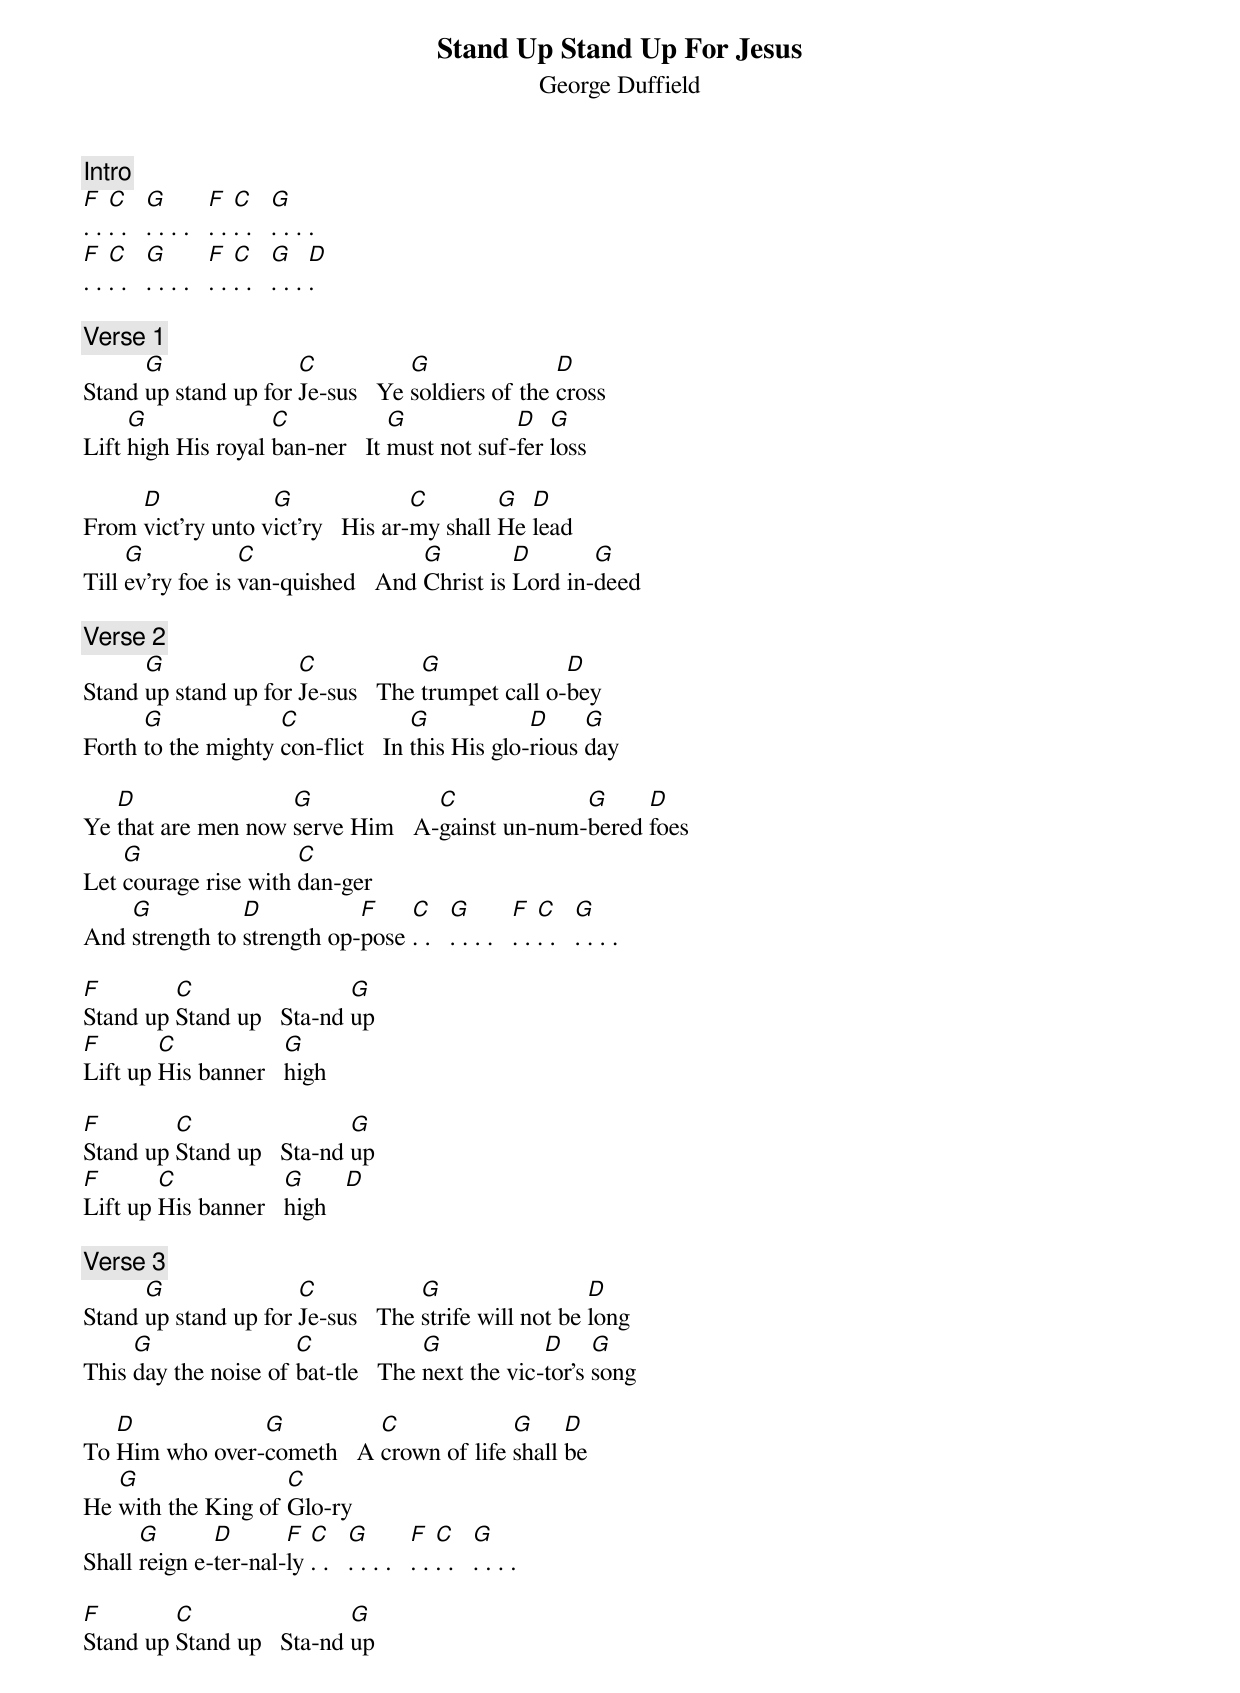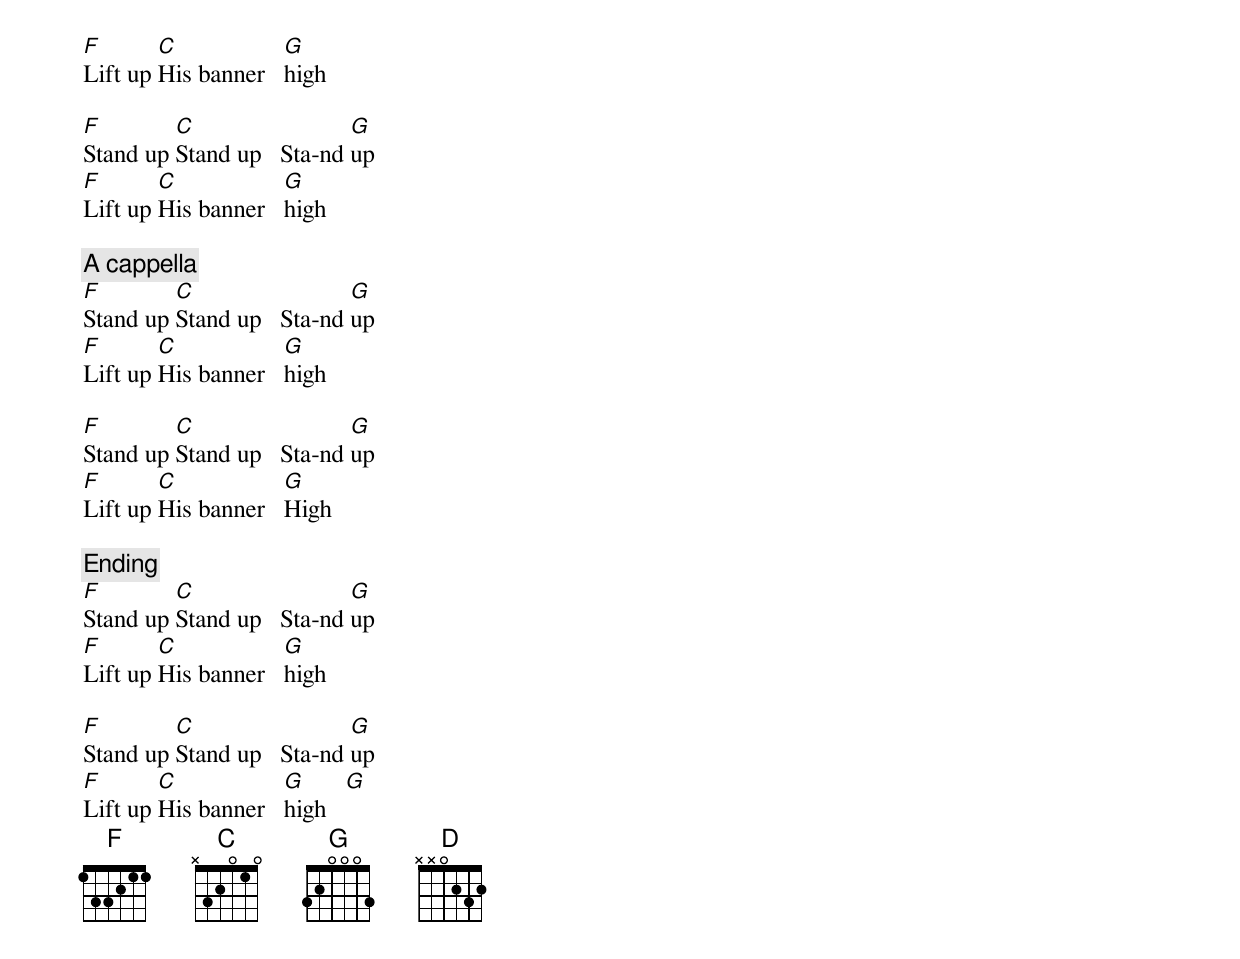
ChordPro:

{title:Stand Up Stand Up For Jesus}
{subtitle:George Duffield}
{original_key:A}
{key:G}
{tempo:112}
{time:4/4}
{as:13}
{c:Intro}
[F]. . [C]. .   [G]. . . .   [F]. . [C]. .   [G]. . . .
[F]. . [C]. .   [G]. . . .   [F]. . [C]. .   [G]. . . [D].

{c:Verse 1}
Stand [G]up stand up for [C]Je-sus   Ye [G]soldiers of the [D]cross
Lift [G]high His royal [C]ban-ner   It [G]must not suf-[D]fer [G]loss

From [D]vict'ry unto v[G]ict'ry   His ar-[C]my shall [G]He [D]lead
Till [G]ev'ry foe is [C]van-quished   And [G]Christ is [D]Lord in-[G]deed

{c:Verse 2}
Stand [G]up stand up for [C]Je-sus   The [G]trumpet call o-[D]bey
Forth [G]to the mighty [C]con-flict   In [G]this His glo-[D]rious [G]day

Ye [D]that are men now [G]serve Him   A-[C]gainst un-num-[G]bered [D]foes
Let [G]courage rise with [C]dan-ger
And [G]strength to [D]strength op-[F]pose [C]. .   [G]. . . .   [F]. . [C]. .   [G]. . . .

{sob}
[F]Stand up [C]Stand up   Sta-nd [G]up
[F]Lift up [C]His banner   [G]high

[F]Stand up [C]Stand up   Sta-nd [G]up
[F]Lift up [C]His banner   [G]high   [D]
{eob}

{c:Verse 3}
Stand [G]up stand up for [C]Je-sus   The [G]strife will not be [D]long
This [G]day the noise of [C]bat-tle   The [G]next the vic-[D]tor's [G]song

To [D]Him who over-[G]cometh   A [C]crown of life [G]shall [D]be
He [G]with the King of [C]Glo-ry
Shall [G]reign e-[D]ter-nal-[F]ly [C]. .   [G]. . . .   [F]. . [C]. .   [G]. . . .

{sob}
[F]Stand up [C]Stand up   Sta-nd [G]up
[F]Lift up [C]His banner   [G]high

[F]Stand up [C]Stand up   Sta-nd [G]up
[F]Lift up [C]His banner   [G]high

{c:A cappella}
[F]Stand up [C]Stand up   Sta-nd [G]up
[F]Lift up [C]His banner   [G]high

[F]Stand up [C]Stand up   Sta-nd [G]up
[F]Lift up [C]His banner   [G]High
{eob}

{c:Ending}
[F]Stand up [C]Stand up   Sta-nd [G]up
[F]Lift up [C]His banner   [G]high

[F]Stand up [C]Stand up   Sta-nd [G]up
[F]Lift up [C]His banner   [G]high   [G]
